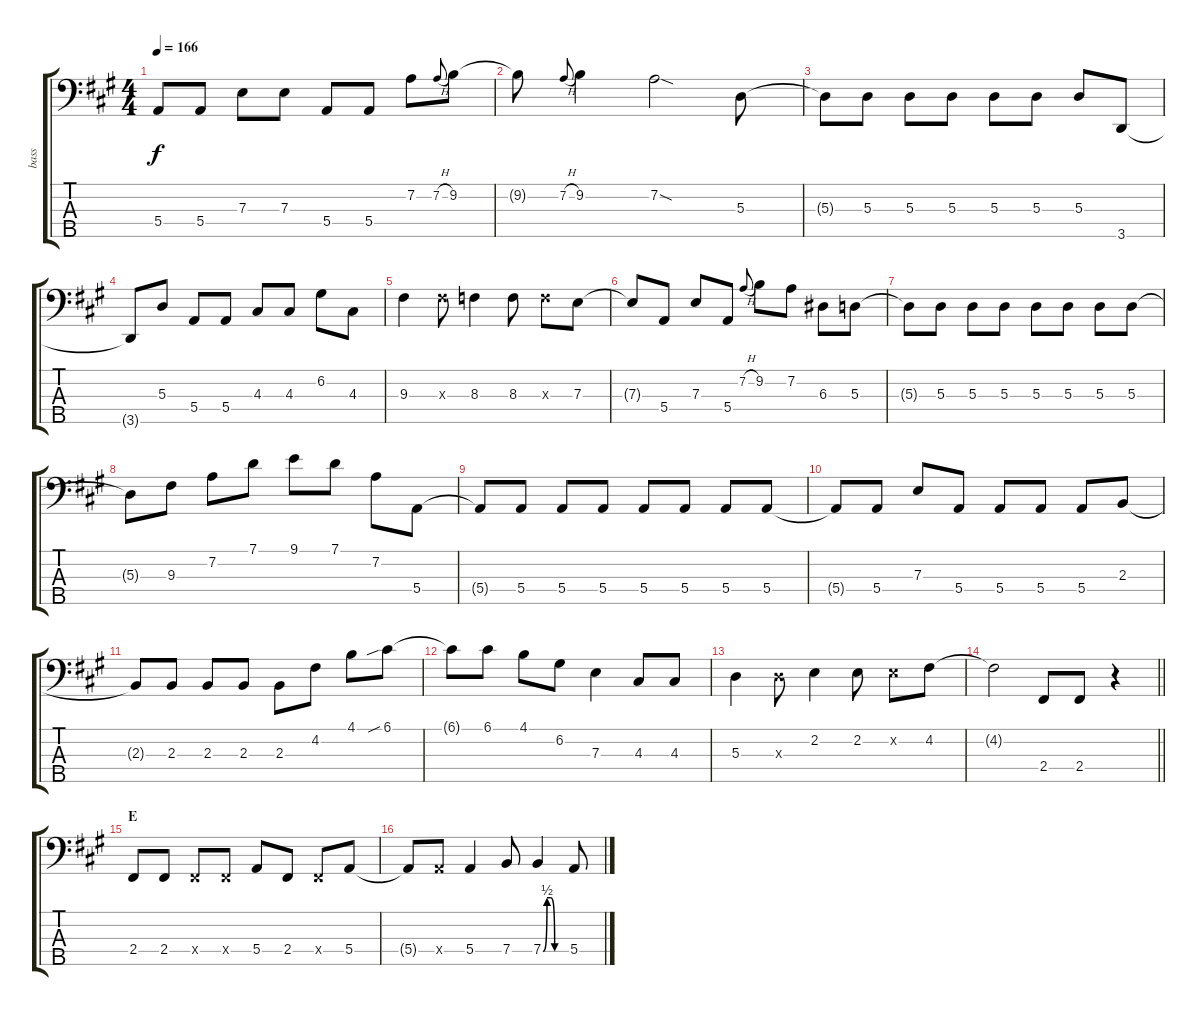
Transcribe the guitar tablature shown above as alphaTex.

\track ("bass" "bass") {instrument electricbassfinger}
\staff {score tabs}
\tuning (G2 D2 A1 E1 B0) {hide}
\ts (4 4)
\tempo 166
\clef f4
\ks a
5.4{t}.8{dy f} 5.4.8 7.3.8 7.3.8 5.4.8 5.4.8 7.2.8 7.2{h}.8{gr onbeat} 9.2.8 |
9.2{t}.8 7.2{h}.8{gr onbeat} 9.2.4 7.2{sod}.2 5.3.8 |
5.3{t}.8 5.3.8 5.3.8 5.3.8 5.3.8 5.3.8 5.3.8 3.5.8 |
3.5{t}.8 5.3.8 5.4.8 5.4.8 4.3.8 4.3.8 6.2.8 4.3.8 |
9.3.4 9.3{x}.8 8.3.4 8.3.8 8.3{x}.8 7.3.8 |
7.3{t}.8 5.4.8 7.3.8 5.4.8 7.2{h}.8{gr onbeat} 9.2.8 7.2.8 6.3.8 5.3.8 |
5.3{t}.8 5.3.8 5.3.8 5.3.8 5.3.8 5.3.8 5.3.8 5.3.8 |
5.3{t}.8 9.3.8 7.2.8 7.1.8 9.1.8 7.1.8 7.2.8 5.4.8 |
5.4{t}.8 5.4.8 5.4.8 5.4.8 5.4.8 5.4.8 5.4.8 5.4.8 |
5.4{t}.8 5.4.8 7.3.8 5.4.8 5.4.8 5.4.8 5.4.8 2.3.8 |
2.3{t}.8 2.3.8 2.3.8 2.3.8 2.3.8 4.2.8 4.1.8 6.1{sib}.8 |
6.1{t}.8 6.1.8 4.1.8 6.2.8 7.3.4 4.3.8 4.3.8 |
5.3.4 5.3{x}.8 2.2.4 2.2.8 2.2{x}.8 4.2.8 |
\barLineRight lightlight
4.2{t}.2 2.4.8 2.4.8 r.4 |
\section ("" "E")
2.4.8 2.4.8 2.4{x}.8 2.4{x}.8 5.4.8 2.4.8 2.4{x}.8 5.4.8 |
5.4{t}.8 5.4{x}.8 5.4.4 7.4.8 7.4{be (custom 0 0 10 2 20 2 30 0 60 0)}.4 5.4.8
